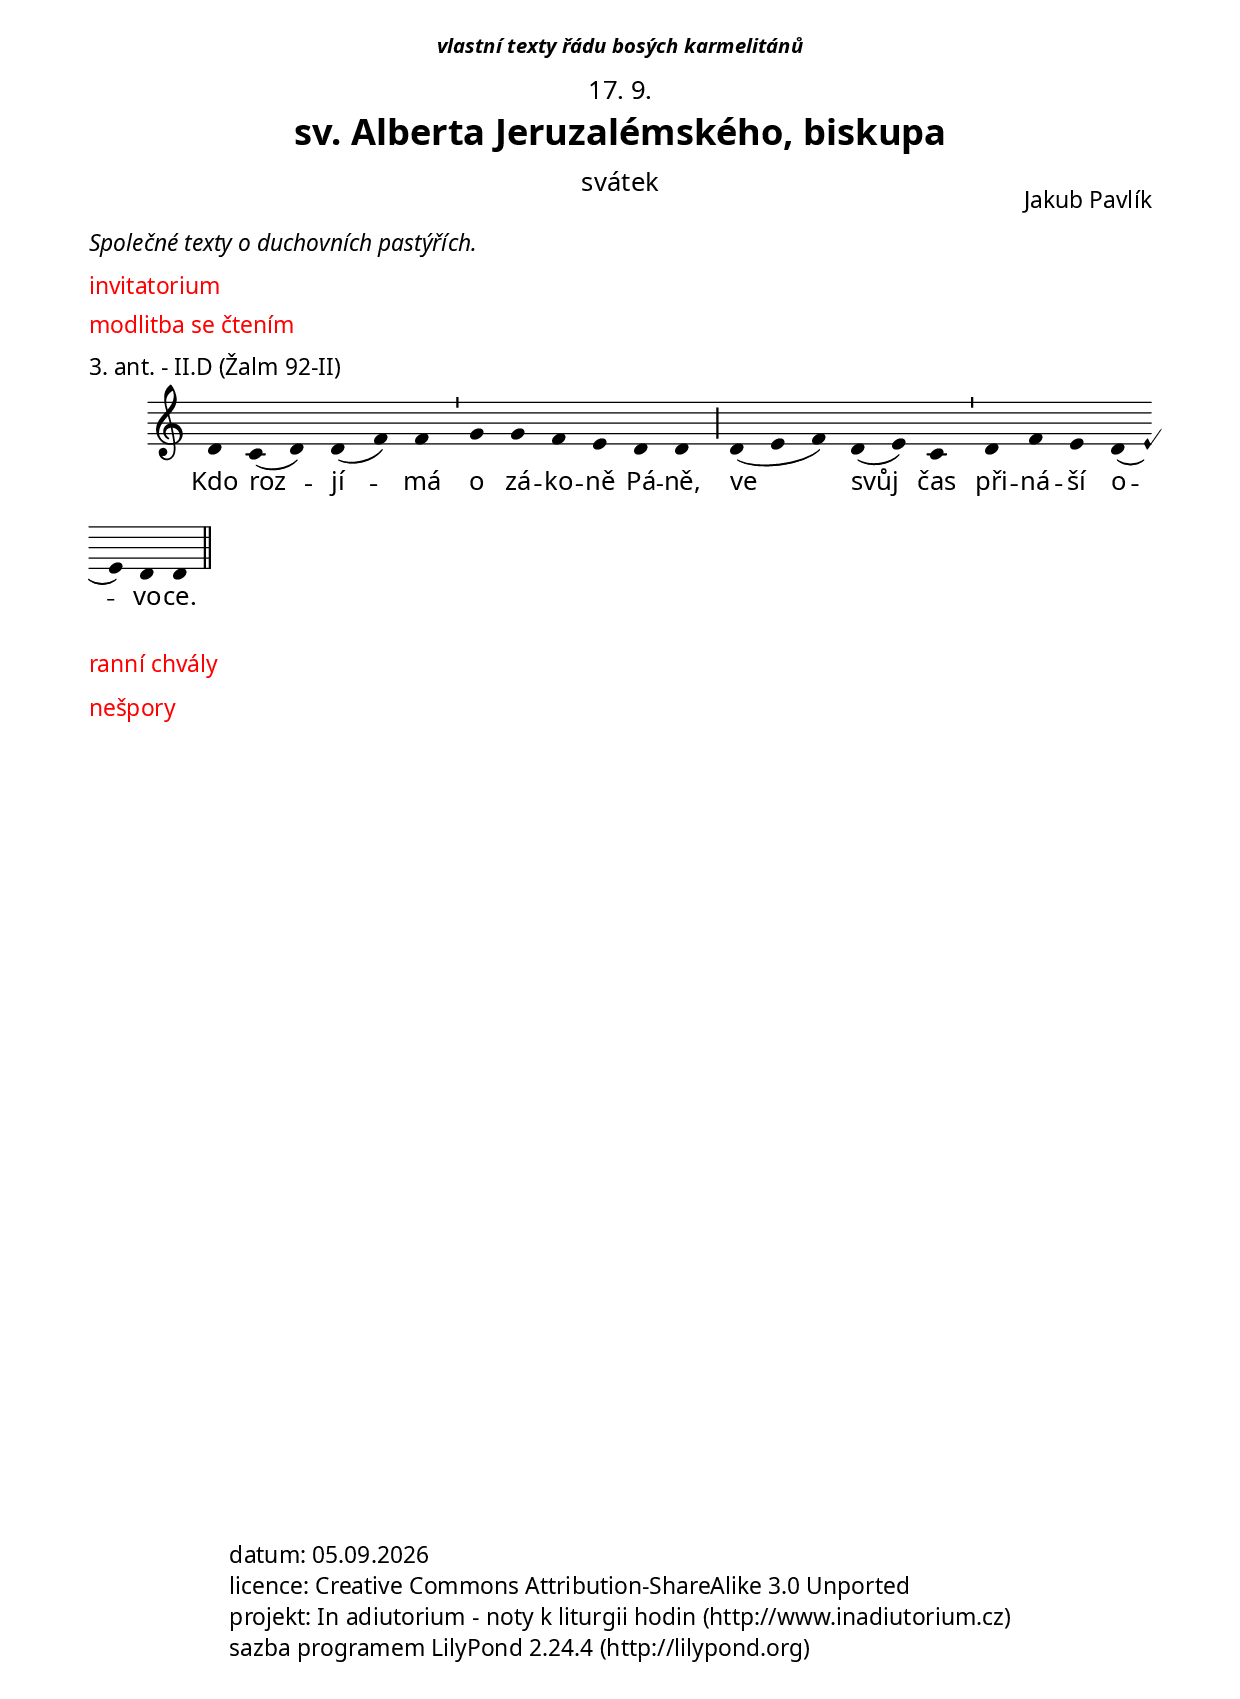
\version "2.19.80"

\include "../../spolecne.ly"
\include "../../spolecne/reholni.ly"
\include "../../dilyresponsorii.ly"
\version "2.12.0"

textyOCD = "vlastní texty řádu bosých karmelitánů"


\header {
  title = \markup\titleSvatek
            "sv. Alberta Jeruzalémského, biskupa"
            svátek
            "17. 9."
            \textyOCD
  composer = "Jakub Pavlík"
}

\markup\communia #'(#:pastyr)

\markup {\nadpisHodinka {"invitatorium"}}

\score {
  \relative c' {
    \choralniRezim

  }
  \addlyrics {
    Pojďme, klaňme se Pánu, nejvyššímu Zákonodárci.
  }
  \header {
    quid = "ant."
    modus = ""
    differentia = ""
    psalmus = ""
    id = "invit"
    piece = \markup {\sestavTitulekBezZalmu}
  }
}

\markup {\nadpisHodinka {"modlitba se čtením"}}

\score {
  \relative c' {
    \choralniRezim

  }
  \addlyrics {
    Spravedlivý má zalíbení v Hospodinově zákoně a přemítá o něm dnem i nocí.
  }
  \header {
    quid = "1. ant."
    modus = ""
    differentia = ""
    psalmus = "Žalm 21"
    id = "mc-a1"
    piece = \markup {\sestavTitulek}
  }
}

\score {
  \relative c' {
    \choralniRezim

  }
  \addlyrics {
    Hospodinův zákon ať je vždy ve vašich ústech.
  }
  \header {
    quid = "2. ant."
    modus = ""
    differentia = ""
    psalmus = "Žalm 92-I"
    id = "mc-a2"
    piece = \markup {\sestavTitulek}
  }
}

\score {
  \relative c' {
    \choralniRezim
    d4 c( d) d( f) f \barMin g g f e d d \barMaior
    d( e f) d( e) c \barMin d f e d( e) d d \barFinalis
  }
  \addlyrics {
    Kdo roz -- jí -- má o zá -- ko -- ně Pá -- ně,
    ve svůj čas při -- ná -- ší o -- vo -- ce.
  }
  \header {
    quid = "3. ant."
    modus = "II"
    differentia = "D"
    psalmus = "Žalm 92-II"
    id = "mc-a3"
    piece = \markup {\sestavTitulek}
  }
}

\markup {\nadpisHodinka {"ranní chvály"}}

\score {
  \relative c' {
    \choralniRezim

  }
  \addlyrics {
    Pojďte za mnou všichni, kdo horlíte pro zákon! A mnozí, kdo hledali právo a spravedlnost, odcházeli na poušť.
  }
  \header {
    quid = "ant. k Benedictus"
    modus = ""
    differentia = ""
    psalmus = ""
    id = "rch-aben"
    piece = \markup {\sestavTitulekBezZalmu}
  }
}

\markup {\nadpisHodinka {"nešpory"}}

\score {
  \relative c' {
    \choralniRezim

  }
  \addlyrics {
    Dej mi poznat cestu, kterou mám kráčet, neboť k tobě pozvedám svou duši.
  }
  \header {
    quid = "1. ant."
    modus = ""
    differentia = ""
    psalmus = "Žalm 15"
    id = "ne-a1"
    piece = \markup {\sestavTitulek}
  }
}

\score {
  \relative c' {
    \choralniRezim

  }
  \addlyrics {
    Synu, zachovávej má přikázání a můj zákon střež jako zřítelnici oka.
  }
  \header {
    quid = "2. ant."
    modus = ""
    differentia = ""
    psalmus = "Žalm 112"
    id = "ne-a2"
    piece = \markup {\sestavTitulek}
  }
}

\score {
  \relative c' {
    \choralniRezim

  }
  \addlyrics {
    Pán je spravedlivý ve všem, milostivý ve všech svých skutcích.
  }
  \header {
    quid = "3. ant."
    modus = ""
    differentia = ""
    psalmus = "Zj 15"
    id = "ne-a3"
    piece = \markup {\sestavTitulek}
  }
}

\score {
  \relative c' {
    \choralniRezim

  }
  \addlyrics {
    Kristova nauka ať je u vás ve své plné síle; z celého srdce s vděčností zpívejte Bohu.
  }
  \header {
    quid = "ant. k Magnificat"
    modus = ""
    differentia = ""
    psalmus = ""
    id = "ne-amag"
    piece = \markup {\sestavTitulekBezZalmu}
  }
}
